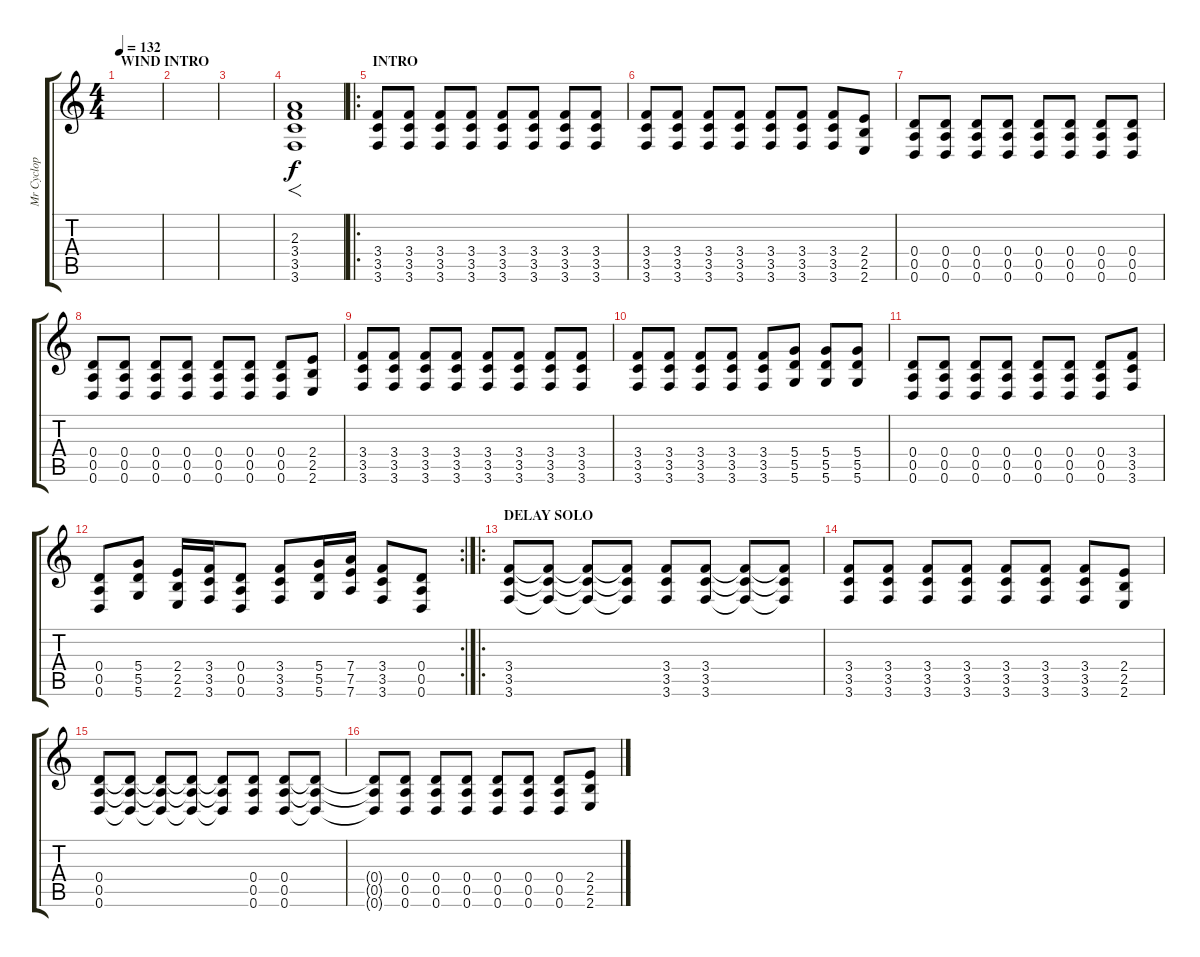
\track ("Mr Cyclop" "Mr Cyclop") {instrument distortionguitar}
\staff {score tabs}
\tuning (E4 B3 G3 D3 A2 D2) {hide}
\ts (4 4)
\section ("" "WIND INTRO")
\tempo 132
\clef g2
\ks c
|
|
|
(2.3 3.4 3.5 3.6).1{f} |
\ro
\section ("" "INTRO")
(3.4 3.5 3.6).8 (3.4 3.5 3.6).8 (3.4 3.5 3.6).8 (3.4 3.5 3.6).8 (3.4 3.5 3.6).8 (3.4 3.5 3.6).8 (3.4 3.5 3.6).8 (3.4 3.5 3.6).8 |
(3.4 3.5 3.6).8 (3.4 3.5 3.6).8 (3.4 3.5 3.6).8 (3.4 3.5 3.6).8 (3.4 3.5 3.6).8 (3.4 3.5 3.6).8 (3.4 3.5 3.6).8 (2.4 2.5 2.6).8 |
(0.4 0.5 0.6).8 (0.4 0.5 0.6).8 (0.4 0.5 0.6).8 (0.4 0.5 0.6).8 (0.4 0.5 0.6).8 (0.4 0.5 0.6).8 (0.4 0.5 0.6).8 (0.4 0.5 0.6).8 |
(0.4 0.5 0.6).8 (0.4 0.5 0.6).8 (0.4 0.5 0.6).8 (0.4 0.5 0.6).8 (0.4 0.5 0.6).8 (0.4 0.5 0.6).8 (0.4 0.5 0.6).8 (2.4 2.5 2.6).8 |
(3.4 3.5 3.6).8 (3.4 3.5 3.6).8 (3.4 3.5 3.6).8 (3.4 3.5 3.6).8 (3.4 3.5 3.6).8 (3.4 3.5 3.6).8 (3.4 3.5 3.6).8 (3.4 3.5 3.6).8 |
(3.4 3.5 3.6).8 (3.4 3.5 3.6).8 (3.4 3.5 3.6).8 (3.4 3.5 3.6).8 (3.4 3.5 3.6).8 (5.4 5.5 5.6).8 (5.4 5.5 5.6).8 (5.4 5.5 5.6).8 |
(0.4 0.5 0.6).8 (0.4 0.5 0.6).8 (0.4 0.5 0.6).8 (0.4 0.5 0.6).8 (0.4 0.5 0.6).8 (0.4 0.5 0.6).8 (0.4 0.5 0.6).8 (3.4 3.5 3.6).8 |
\rc 2
(0.4 0.5 0.6).8 (5.4 5.5 5.6).8 (2.4 2.5 2.6).16 (3.4 3.5 3.6).16 (0.4 0.5 0.6).8 (3.4 3.5 3.6).8 (5.4 5.5 5.6).16 (7.4 7.5 7.6).16 (3.4 3.5 3.6).8 (0.4 0.5 0.6).8 |
\ro
\section ("" "DELAY SOLO")
(3.4 3.5 3.6).8 (3.4{t} 3.5{t} 3.6{t}).8 (3.4{t} 3.5{t} 3.6{t}).8 (3.4{t} 3.5{t} 3.6{t}).8 (3.4 3.5 3.6).8 (3.4 3.5 3.6).8 (3.4{t} 3.5{t} 3.6{t}).8 (3.4{t} 3.5{t} 3.6{t}).8 |
(3.4 3.5 3.6).8 (3.4 3.5 3.6).8 (3.4 3.5 3.6).8 (3.4 3.5 3.6).8 (3.4 3.5 3.6).8 (3.4 3.5 3.6).8 (3.4 3.5 3.6).8 (2.4 2.5 2.6).8 |
(0.4 0.5 0.6).8 (0.4{t} 0.5{t} 0.6{t}).8 (0.4{t} 0.5{t} 0.6{t}).8 (0.4{t} 0.5{t} 0.6{t}).8 (0.4{t} 0.5{t} 0.6{t}).8 (0.4 0.5 0.6).8 (0.4 0.5 0.6).8 (0.4{t} 0.5{t} 0.6{t}).8 |
(0.4{t} 0.5{t} 0.6{t}).8 (0.4 0.5 0.6).8 (0.4 0.5 0.6).8 (0.4 0.5 0.6).8 (0.4 0.5 0.6).8 (0.4 0.5 0.6).8 (0.4 0.5 0.6).8 (2.4 2.5 2.6).8
